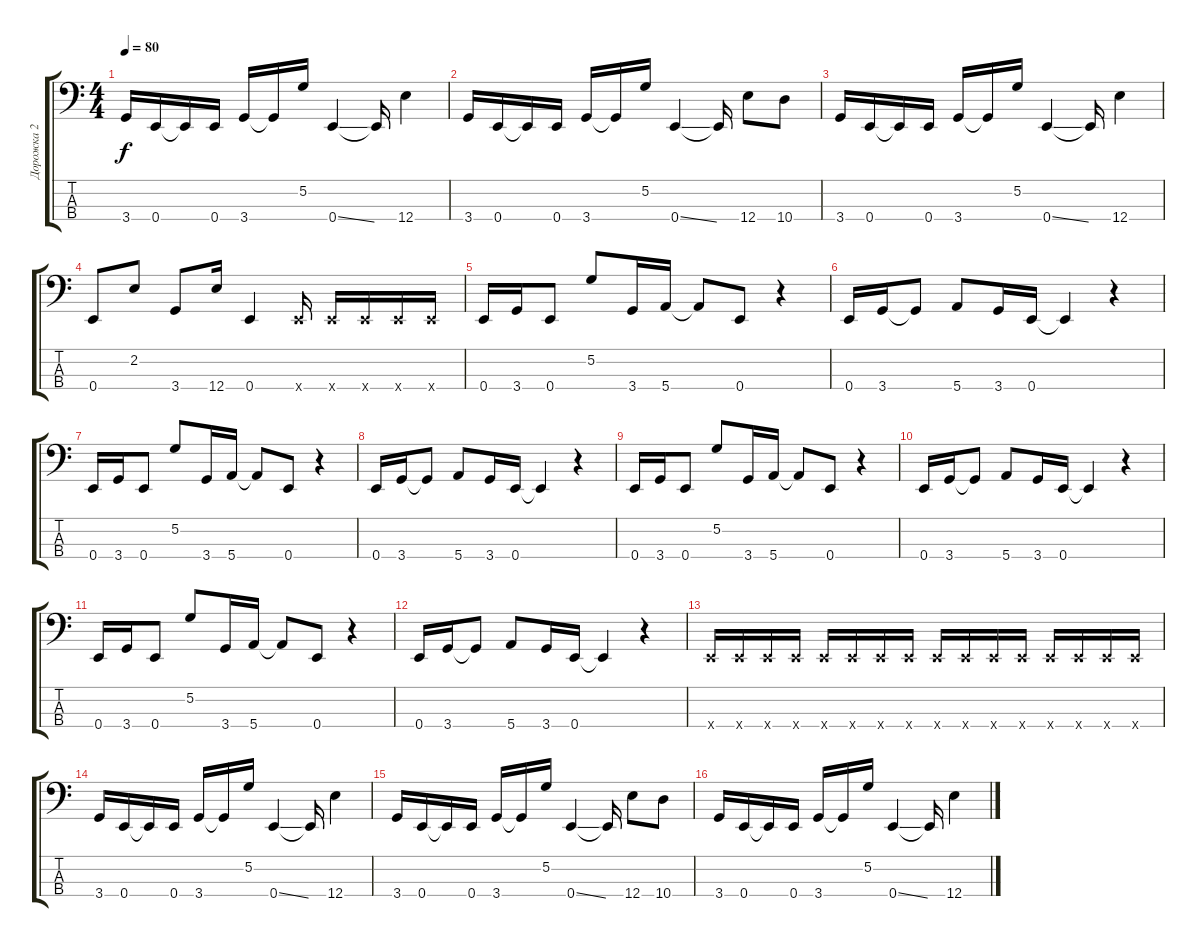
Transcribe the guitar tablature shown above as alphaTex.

\track ("Дорожка 2" "Дорожка 2") {instrument electricbassfinger}
\staff {score tabs}
\tuning (G2 D2 A1 E1) {hide}
\ts (4 4)
\tempo 80
\clef f4
\ks c
3.4.16{dy f} 0.4.16 0.4{t}.16 0.4.16 3.4.16 3.4{t}.16 5.2.16 0.4{ss}.4 0.4{t}.16 12.4.4 |
3.4.16 0.4.16 0.4{t}.16 0.4.16 3.4.16 3.4{t}.16 5.2.16 0.4{ss}.4 0.4{t}.16 12.4.8 10.4.8 |
3.4.16 0.4.16 0.4{t}.16 0.4.16 3.4.16 3.4{t}.16 5.2.16 0.4{ss}.4 0.4{t}.16 12.4.4 |
0.4.8 2.2.8 3.4.8 12.4.16 0.4.4 0.4{x}.16 0.4{x}.16 0.4{x}.16 0.4{x}.16 0.4{x}.16 |
0.4.16 3.4.16 0.4.8 5.2.8 3.4.16 5.4.16 5.4{t}.8 0.4.8 r.4 |
0.4.16 3.4.16 3.4{t}.8 5.4.8 3.4.16 0.4.16 0.4{t}.4 r.4 |
0.4.16 3.4.16 0.4.8 5.2.8 3.4.16 5.4.16 5.4{t}.8 0.4.8 r.4 |
0.4.16 3.4.16 3.4{t}.8 5.4.8 3.4.16 0.4.16 0.4{t}.4 r.4 |
0.4.16 3.4.16 0.4.8 5.2.8 3.4.16 5.4.16 5.4{t}.8 0.4.8 r.4 |
0.4.16 3.4.16 3.4{t}.8 5.4.8 3.4.16 0.4.16 0.4{t}.4 r.4 |
0.4.16 3.4.16 0.4.8 5.2.8 3.4.16 5.4.16 5.4{t}.8 0.4.8 r.4 |
0.4.16 3.4.16 3.4{t}.8 5.4.8 3.4.16 0.4.16 0.4{t}.4 r.4 |
0.4{x}.16 0.4{x}.16 0.4{x}.16 0.4{x}.16 0.4{x}.16 0.4{x}.16 0.4{x}.16 0.4{x}.16 0.4{x}.16 0.4{x}.16 0.4{x}.16 0.4{x}.16 0.4{x}.16 0.4{x}.16 0.4{x}.16 0.4{x}.16 |
3.4.16 0.4.16 0.4{t}.16 0.4.16 3.4.16 3.4{t}.16 5.2.16 0.4{ss}.4 0.4{t}.16 12.4.4 |
3.4.16 0.4.16 0.4{t}.16 0.4.16 3.4.16 3.4{t}.16 5.2.16 0.4{ss}.4 0.4{t}.16 12.4.8 10.4.8 |
3.4.16 0.4.16 0.4{t}.16 0.4.16 3.4.16 3.4{t}.16 5.2.16 0.4{ss}.4 0.4{t}.16 12.4.4
